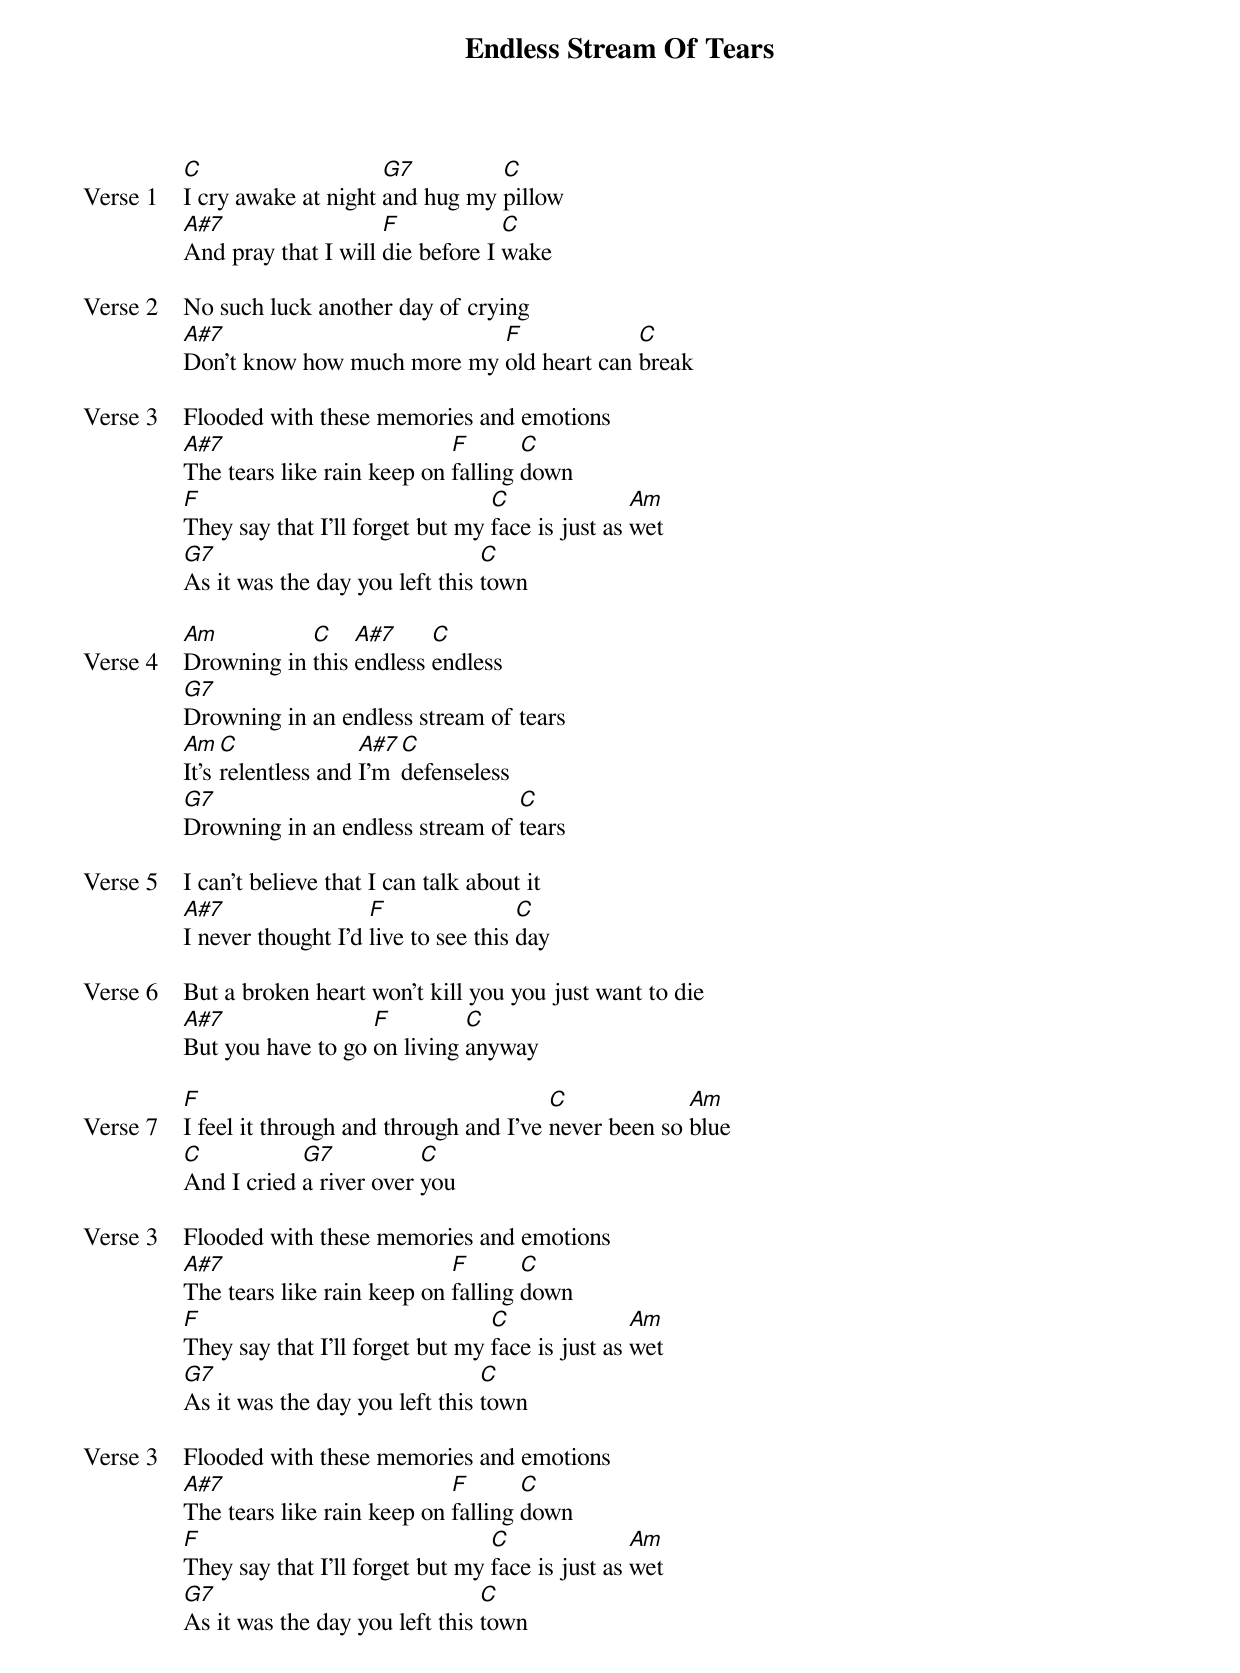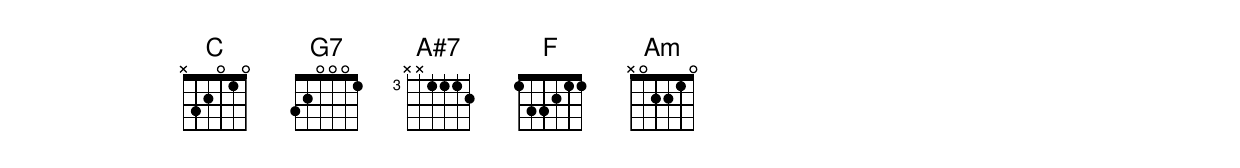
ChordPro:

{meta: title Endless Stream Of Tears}
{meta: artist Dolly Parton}
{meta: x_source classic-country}
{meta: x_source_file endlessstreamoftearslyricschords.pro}
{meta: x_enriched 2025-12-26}

{start_of_verse: Verse 1}
[C]I cry awake at night [G7]and hug my [C]pillow
[A#7]And pray that I will [F]die before I [C]wake
{end_of_verse}

{start_of_verse: Verse 2}
No such luck another day of crying
[A#7]Don't know how much more my [F]old heart can [C]break
{end_of_verse}

{start_of_verse: Verse 3}
Flooded with these memories and emotions
[A#7]The tears like rain keep on [F]falling [C]down
[F]They say that I'll forget but my [C]face is just as [Am]wet
[G7]As it was the day you left this [C]town
{end_of_verse}

{start_of_verse: Verse 4}
[Am]Drowning in [C]this [A#7]endless [C]endless
[G7]Drowning in an endless stream of tears
[Am]It's [C]relentless and [A#7]I'm [C]defenseless
[G7]Drowning in an endless stream of [C]tears
{end_of_verse}

{start_of_verse: Verse 5}
I can't believe that I can talk about it
[A#7]I never thought I'd [F]live to see this [C]day
{end_of_verse}

{start_of_verse: Verse 6}
But a broken heart won't kill you you just want to die
[A#7]But you have to go [F]on living [C]anyway
{end_of_verse}

{start_of_verse: Verse 7}
[F]I feel it through and through and I've [C]never been so [Am]blue
[C]And I cried [G7]a river over [C]you
{end_of_verse}

{start_of_verse: Verse 3}
Flooded with these memories and emotions
[A#7]The tears like rain keep on [F]falling [C]down
[F]They say that I'll forget but my [C]face is just as [Am]wet
[G7]As it was the day you left this [C]town
{end_of_verse}

{start_of_verse: Verse 3}
Flooded with these memories and emotions
[A#7]The tears like rain keep on [F]falling [C]down
[F]They say that I'll forget but my [C]face is just as [Am]wet
[G7]As it was the day you left this [C]town
{end_of_verse}
